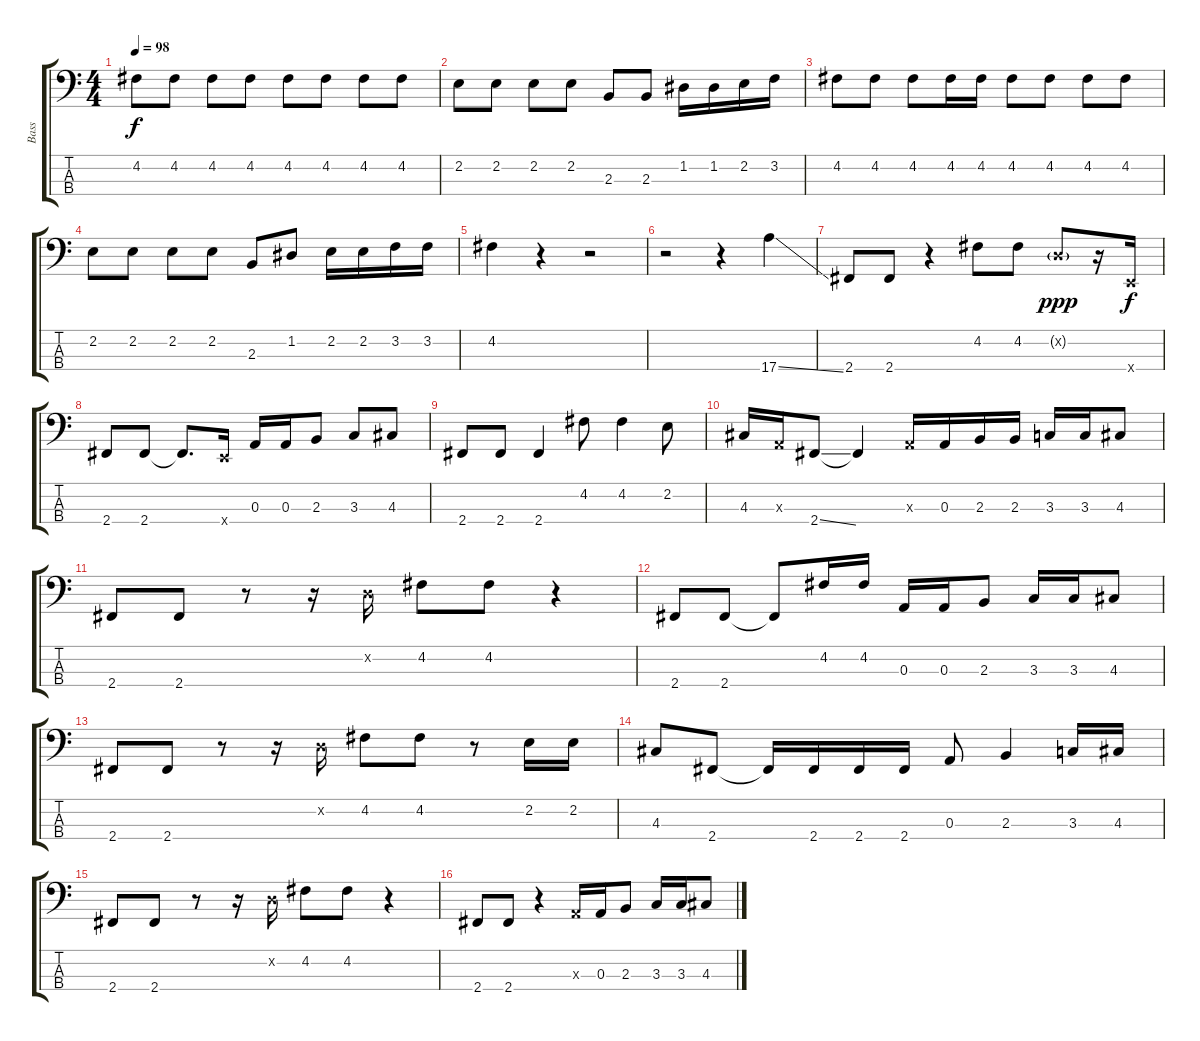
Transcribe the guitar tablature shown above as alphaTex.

\track ("Bass" "Bass") {instrument electricbassfinger}
\staff {score tabs}
\tuning (G2 D2 A1 E1) {hide}
\ts (4 4)
\tempo 98
\clef f4
\ks c
4.2.8{dy f} 4.2.8 4.2.8 4.2.8 4.2.8 4.2.8 4.2.8 4.2.8 |
2.2.8 2.2.8 2.2.8 2.2.8 2.3.8 2.3.8 1.2.16 1.2.16 2.2.16 3.2.16 |
4.2.8 4.2.8 4.2.8 4.2.16 4.2.16 4.2.8 4.2.8 4.2.8 4.2.8 |
2.2.8 2.2.8 2.2.8 2.2.8 2.3.8 1.2.8 2.2.16 2.2.16 3.2.16 3.2.16 |
4.2.4 r.4 r.2 |
r.2 r.4 17.4{ss}.4 |
2.4.8 2.4.8 r.4 4.2.8 4.2.8 0.2{g x}.8{dy ppp} r.16 0.4{x}.16{dy f} |
2.4.8 2.4.8 2.4{t}.8{d} 0.4{x}.16 0.3.16 0.3.16 2.3.8 3.3.8 4.3.8 |
2.4.8 2.4.8 2.4.4 4.2.8 4.2.4 2.2.8 |
4.3.16 0.3{x}.16 2.4{ss}.8 2.4{t}.4 0.3{x}.16 0.3.16 2.3.16 2.3.16 3.3.16 3.3.16 4.3.8 |
2.4.8 2.4.8 r.8 r.16 0.2{x}.16 4.2.8 4.2.8 r.4 |
2.4.8 2.4.8 2.4{t}.8 4.2.16 4.2.16 0.3.16 0.3.16 2.3.8 3.3.16 3.3.16 4.3.8 |
2.4.8 2.4.8 r.8 r.16 0.2{x}.16 4.2.8 4.2.8 r.8 2.2.16 2.2.16 |
4.3.8 2.4.8 2.4{t}.16 2.4.16 2.4.16 2.4.16 0.3.8 2.3.4 3.3.16 4.3.16 |
2.4.8 2.4.8 r.8 r.16 0.2{x}.16 4.2.8 4.2.8 r.4 |
2.4.8 2.4.8 r.4 0.3{x}.16 0.3.16 2.3.8 3.3.16 3.3.16 4.3.8
